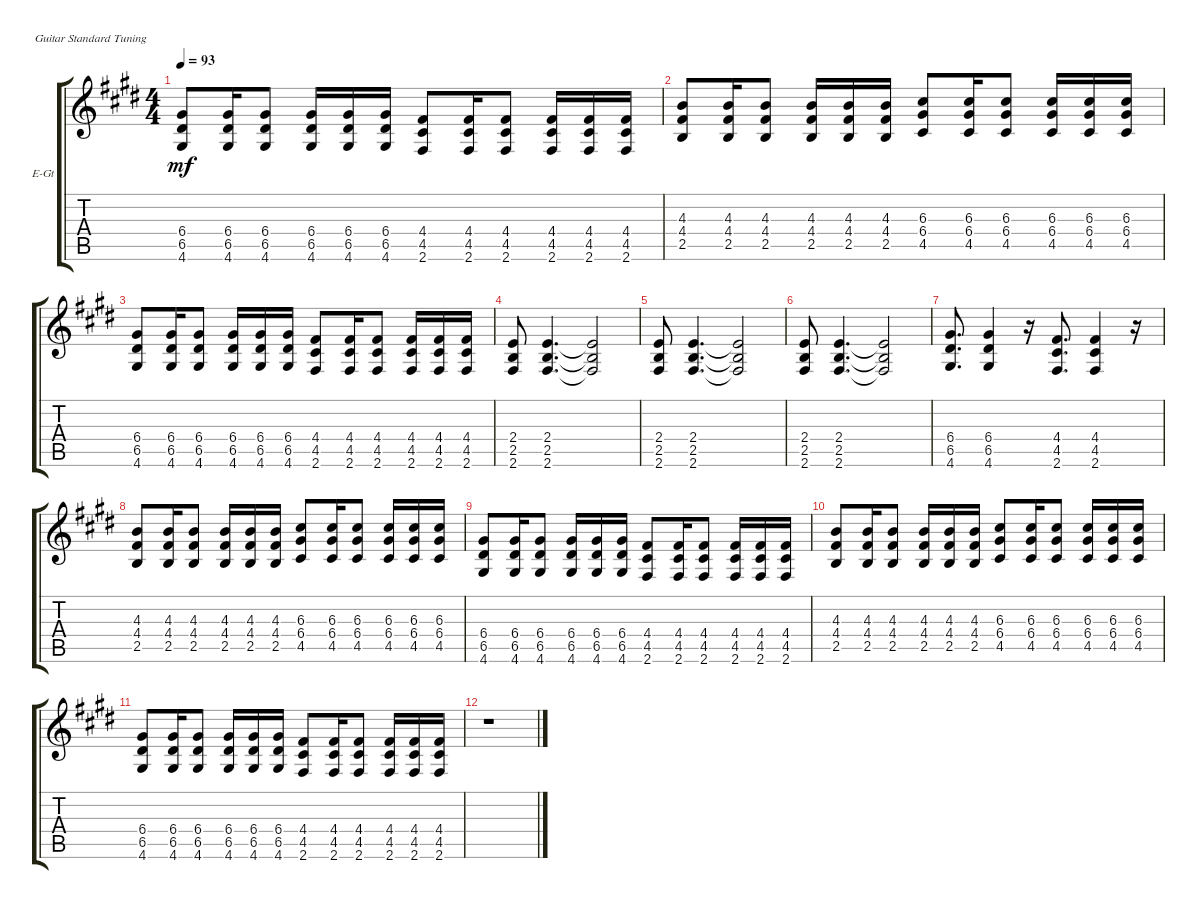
\defaultSystemsLayout 4
\bracketExtendMode groupsimilarinstruments
\firstSystemTrackNameOrientation horizontal
\otherSystemsTrackNameOrientation horizontal
\track ("Electric Guitar" "E-Gt") {instrument overdrivenguitar}
\staff {score tabs}
\tuning (E4 B3 G3 D3 A2 E2)
\ts (4 4)
\tempo 93
\clef g2
\ks e
(6.5 6.4 4.6).8{dy mf} (6.5 6.4 4.6).16 (6.5 6.4 4.6).8 (6.5 6.4 4.6).16 (6.5 6.4 4.6).16 (6.5 6.4 4.6).16 (2.6 4.5 4.4).8 (2.6 4.5 4.4).16 (2.6 4.5 4.4).8 (2.6 4.5 4.4).16 (2.6 4.5 4.4).16 (2.6 4.5 4.4).16 |
(2.5 4.4 4.3).8 (2.5 4.4 4.3).16 (2.5 4.4 4.3).8 (2.5 4.4 4.3).16 (2.5 4.4 4.3).16 (2.5 4.4 4.3).16 (6.3 6.4 4.5).8 (6.3 6.4 4.5).16 (6.3 6.4 4.5).8 (6.3 6.4 4.5).16 (6.3 6.4 4.5).16 (6.3 6.4 4.5).16 |
(6.5 6.4 4.6).8 (6.5 6.4 4.6).16 (6.5 6.4 4.6).8 (6.5 6.4 4.6).16 (6.5 6.4 4.6).16 (6.5 6.4 4.6).16 (2.6 4.5 4.4).8 (2.6 4.5 4.4).16 (2.6 4.5 4.4).8 (2.6 4.5 4.4).16 (2.6 4.5 4.4).16 (2.6 4.5 4.4).16 |
(2.5 2.4 2.6).8 (2.5 2.4 2.6).4{d} (2.5{t} 2.4{t} 2.6{t}).2 |
(2.5 2.4 2.6).8 (2.5 2.4 2.6).4{d} (2.5{t} 2.4{t} 2.6{t}).2 |
(2.5 2.4 2.6).8 (2.5 2.4 2.6).4{d} (2.5{t} 2.4{t} 2.6{t}).2 |
(4.6 6.5 6.4).8{d} (4.6 6.5 6.4).4 r.16 (2.6 4.5 4.4).8{d} (2.6 4.5 4.4).4 r.16 |
(2.5 4.4 4.3).8 (2.5 4.4 4.3).16 (2.5 4.4 4.3).8 (2.5 4.4 4.3).16 (2.5 4.4 4.3).16 (2.5 4.4 4.3).16 (6.3 6.4 4.5).8 (6.3 6.4 4.5).16 (6.3 6.4 4.5).8 (6.3 6.4 4.5).16 (6.3 6.4 4.5).16 (6.3 6.4 4.5).16 |
(6.5 6.4 4.6).8 (6.5 6.4 4.6).16 (6.5 6.4 4.6).8 (6.5 6.4 4.6).16 (6.5 6.4 4.6).16 (6.5 6.4 4.6).16 (2.6 4.5 4.4).8 (2.6 4.5 4.4).16 (2.6 4.5 4.4).8 (2.6 4.5 4.4).16 (2.6 4.5 4.4).16 (2.6 4.5 4.4).16 |
(2.5 4.4 4.3).8 (2.5 4.4 4.3).16 (2.5 4.4 4.3).8 (2.5 4.4 4.3).16 (2.5 4.4 4.3).16 (2.5 4.4 4.3).16 (6.3 6.4 4.5).8 (6.3 6.4 4.5).16 (6.3 6.4 4.5).8 (6.3 6.4 4.5).16 (6.3 6.4 4.5).16 (6.3 6.4 4.5).16 |
(6.5 6.4 4.6).8 (6.5 6.4 4.6).16 (6.5 6.4 4.6).8 (6.5 6.4 4.6).16 (6.5 6.4 4.6).16 (6.5 6.4 4.6).16 (2.6 4.5 4.4).8 (2.6 4.5 4.4).16 (2.6 4.5 4.4).8 (2.6 4.5 4.4).16 (2.6 4.5 4.4).16 (2.6 4.5 4.4).16 |
r.1
